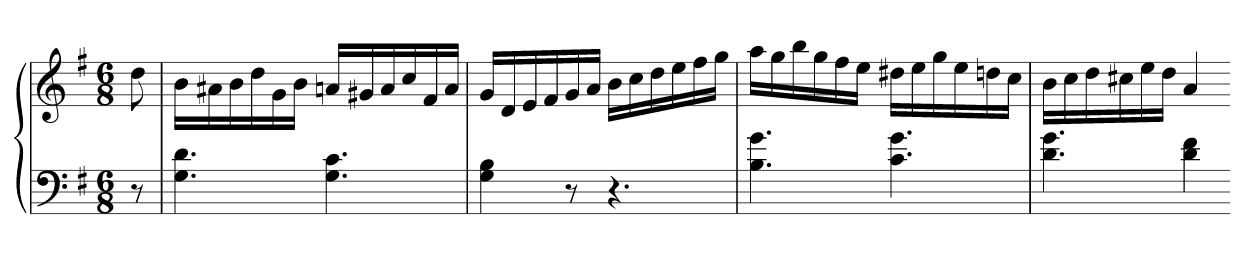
**kern	**kern
*part1	*part1
*staff2	*staff1
*clefF4	*clefG2
*k[f#]	*k[f#]
*G:	*G:
*M6/8	*M6/8
=	=
8r	8dd
=21	=21
4.G 4.d	16bLL
.	16a#X
.	16b
.	16dd
.	16g
.	16bJJ
4.G 4.c	16anLL
.	16g#X
.	16a
.	16cc
.	16f#
.	16aJJ
=22	=22
4G 4B	16gLL
.	16d
.	16e
.	16f#
8r	16g
.	16aJJ
4.r	16bLL
.	16cc
.	16dd
.	16ee
.	16ff#
.	16ggJJ
=23	=23
4.B 4.g	16aaLL
.	16gg
.	16bb
.	16gg
.	16ff#
.	16eeJJ
4.c 4.g	16dd#XLL
.	16ee
.	16gg
.	16ee
.	16ddn
.	16ccJJ
=24	=24
4.d 4.g	16bLL
.	16cc
.	16dd
.	16cc#X
.	16ee
.	16ddJJ
4d 4f#	4a
=-	=-
*-	*-
